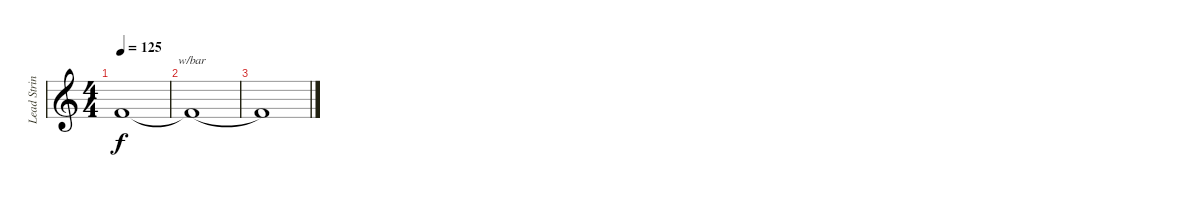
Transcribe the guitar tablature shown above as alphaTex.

\track ("Lead Strings" "Lead Strin") {instrument stringensemble2}
\staff {score}
\tuning (E4 B3 G3 D3 A2 D2) {hide}
\ts (4 4)
\tempo 125
\clef g2
\ks c
6.2.1{dy f} |
6.2{t}.1{tbe (dive default 0 0 60 -16)} |
6.2{t}.1{volume 1}
